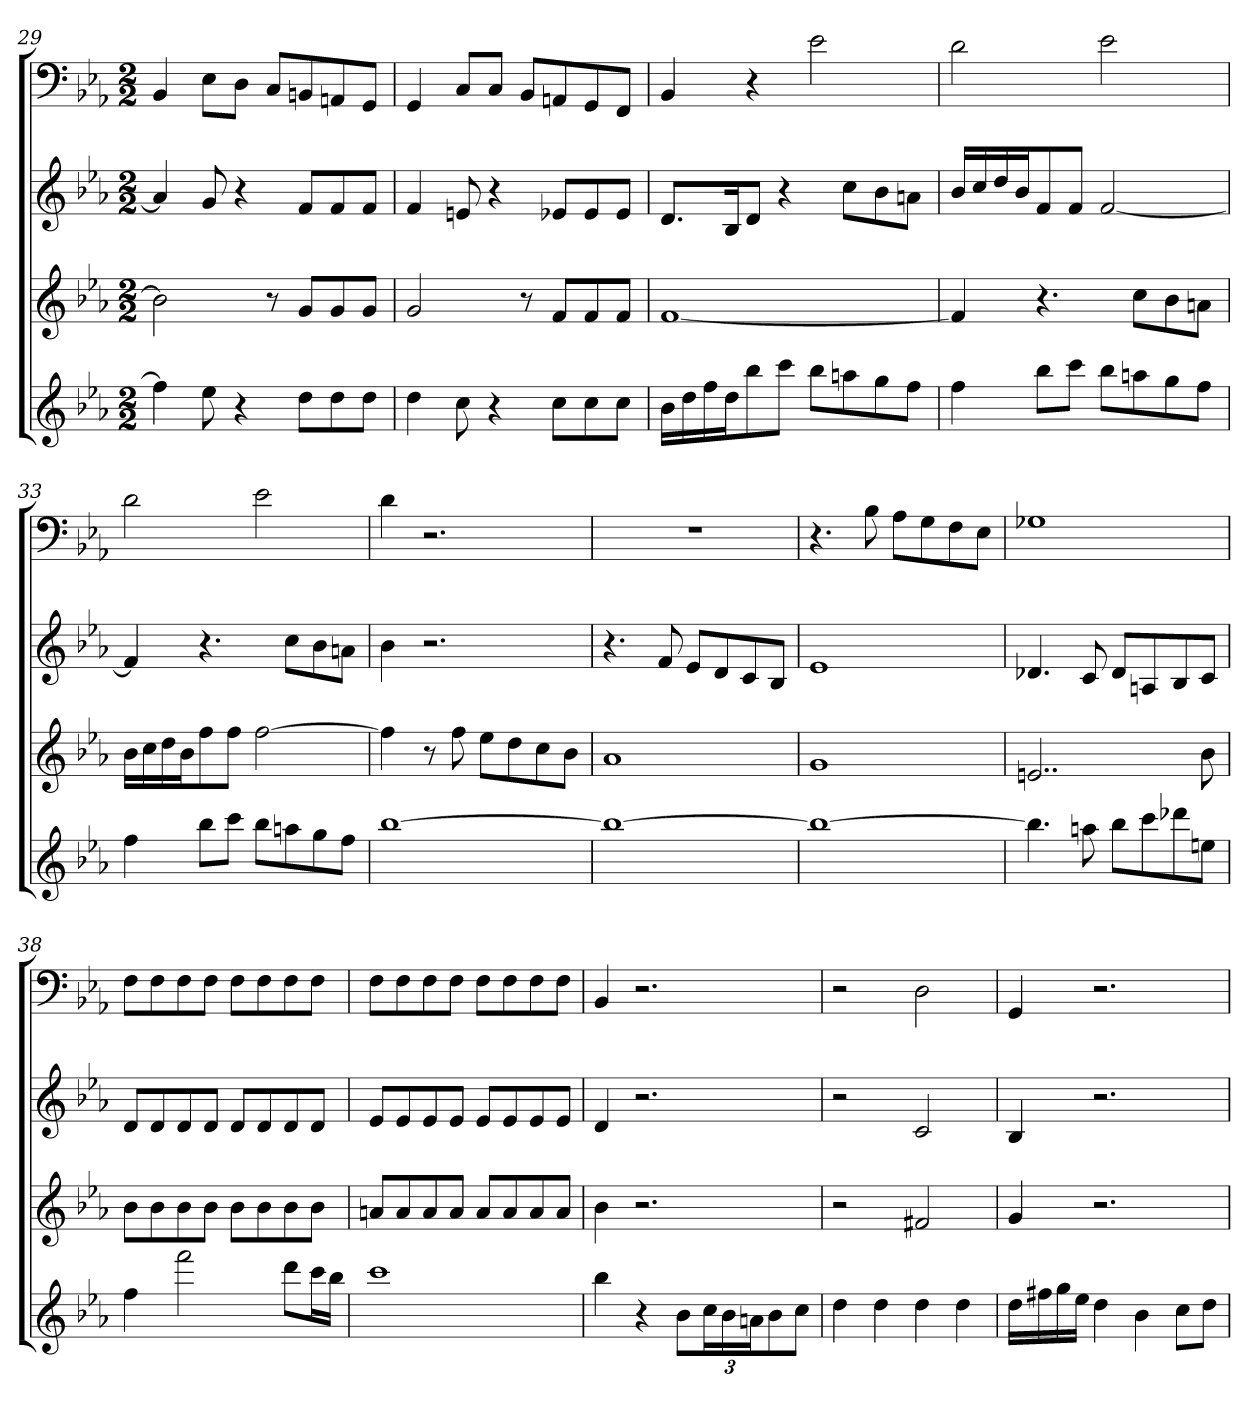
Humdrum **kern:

**kern	**kern	**kern	**kern
*part4	*part3	*part2	*part1
*staff4	*staff3	*staff2	*staff1
*k[b-e-a-]	*k[b-e-a-]	*k[b-e-a-]	*k[b-e-a-]
*E-:	*E-:	*E-:	*E-:
*M2/2	*M2/2	*M2/2	*M2/2
=29	=29	=29	=29
4ff]	2b-]	4a-]	4BB-
8ee-	.	8g	8E-L
4r	.	4r	8DJ
.	8r	.	8CL
8ddL	8gL	8fL	8BBn
8dd	8g	8f	8AAn
8ddJ	8gJ	8fJ	8GGJ
=30	=30	=30	=30
4dd	2g	4f	4GG
8cc	.	8en	8CL
4r	.	4r	8CJ
.	8r	.	8BB-L
8ccL	8fL	8e-XL	8AAn
8cc	8f	8e-	8GG
8ccJ	8fJ	8e-J	8FFJ
=31	=31	=31	=31
16b-LL	[1f	8.dL	4BB-
16dd	.	.	.
16ff	.	.	.
16ddJ	.	16B-K	.
8bb-	.	8dJ	4r
8cccJ	.	4r	.
8bb-L	.	.	2e-
8aan	.	8ccL	.
8gg	.	8b-	.
8ffJ	.	8anJ	.
=32	=32	=32	=32
4ff	4f]	16b-LL	2d
.	.	16cc	.
.	.	16dd	.
.	.	16b-J	.
8bb-L	4.r	8f	.
8cccJ	.	8fJ	.
8bb-L	.	[2f	2e-
8aan	8ccL	.	.
8gg	8b-	.	.
8ffJ	8anJ	.	.
=33	=33	=33	=33
4ff	16b-LL	4f]	2d
.	16cc	.	.
.	16dd	.	.
.	16b-J	.	.
8bb-L	8ff	4.r	.
8cccJ	8ffJ	.	.
8bb-L	[2ff	.	2e-
8aan	.	8ccL	.
8gg	.	8b-	.
8ffJ	.	8anJ	.
=34	=34	=34	=34
[1bb-	4ff]	4b-	4d
.	8r	2.r	2.r
.	8ff	.	.
.	8ee-L	.	.
.	8dd	.	.
.	8cc	.	.
.	8b-J	.	.
=35	=35	=35	=35
1bb-_	1a-	4.r	1r
.	.	8f	.
.	.	8e-L	.
.	.	8d	.
.	.	8c	.
.	.	8B-J	.
=36	=36	=36	=36
1bb-_	1g	1e-	4.r
.	.	.	8B-
.	.	.	8A-L
.	.	.	8G
.	.	.	8F
.	.	.	8E-J
=37	=37	=37	=37
4.bb-]	2..en	4.d-X	1G-X
8aan	.	8c	.
8bb-L	.	8d-L	.
8ccc	.	8An	.
8ddd-X	.	8B-	.
8eenJ	8b-	8cJ	.
=38	=38	=38	=38
4ff	8b-L	8dL	8FL
.	8b-	8d	8F
2fff	8b-	8d	8F
.	8b-J	8dJ	8FJ
.	8b-L	8dL	8FL
.	8b-	8d	8F
8dddL	8b-	8d	8F
16cccL	8b-J	8dJ	8FJ
16bb-JJ	.	.	.
=39	=39	=39	=39
1ccc	8anL	8e-L	8FL
.	8a	8e-	8F
.	8a	8e-	8F
.	8aJ	8e-J	8FJ
.	8aL	8e-L	8FL
.	8a	8e-	8F
.	8a	8e-	8F
.	8aJ	8e-J	8FJ
=40	=40	=40	=40
4bb-	4b-	4d	4BB-
4r	2.r	2.r	2.r
8b-L	.	.	.
24ccL	.	.	.
24b-	.	.	.
24anJ	.	.	.
8b-	.	.	.
8ccJ	.	.	.
=41	=41	=41	=41
4dd	2r	2r	2r
4dd	.	.	.
4dd	2f#X	2c	2D
4dd	.	.	.
=42	=42	=42	=42
16ddLL	4g	4B-	4GG
16ff#X	.	.	.
16gg	.	.	.
16ee-JJ	.	.	.
4dd	2.r	2.r	2.r
4b-	.	.	.
8ccL	.	.	.
8ddJ	.	.	.
=	=	=	=
*-	*-	*-	*-
